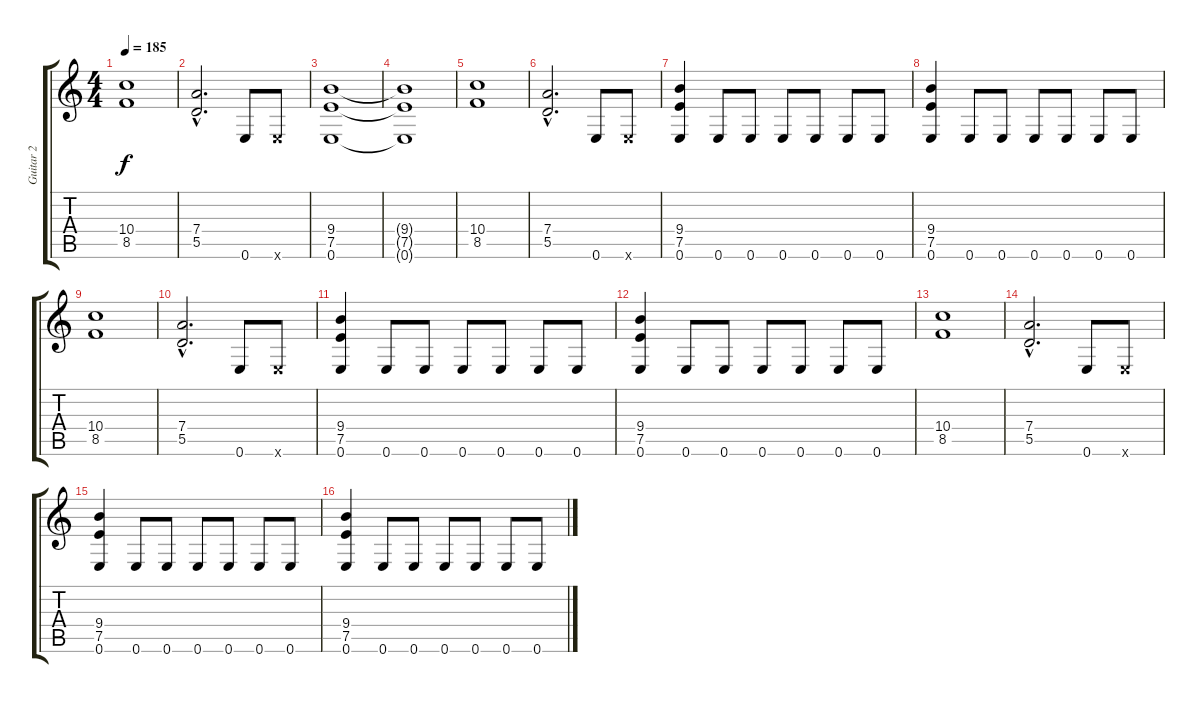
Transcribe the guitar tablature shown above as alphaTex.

\track ("Guitar 2" "Guitar 2") {instrument distortionguitar}
\staff {score tabs}
\tuning (E4 B3 G3 D3 A2 E2) {hide}
\ts (4 4)
\tempo 185
\clef g2
\ks c
(10.4 8.5).1{dy f} |
(7.4{hac} 5.5{hac}).2{d} 0.6.8 0.6{x}.8 |
(9.4 7.5 0.6).1 |
(9.4{t} 7.5{t} 0.6{t}).1 |
(10.4 8.5).1 |
(7.4{hac} 5.5{hac}).2{d} 0.6.8 0.6{x}.8 |
(9.4 7.5 0.6).4 0.6.8 0.6.8 0.6.8 0.6.8 0.6.8 0.6.8 |
(9.4 7.5 0.6).4 0.6.8 0.6.8 0.6.8 0.6.8 0.6.8 0.6.8 |
(10.4 8.5).1 |
(7.4{hac} 5.5{hac}).2{d} 0.6.8 0.6{x}.8 |
(9.4 7.5 0.6).4 0.6.8 0.6.8 0.6.8 0.6.8 0.6.8 0.6.8 |
(9.4 7.5 0.6).4 0.6.8 0.6.8 0.6.8 0.6.8 0.6.8 0.6.8 |
(10.4 8.5).1 |
(7.4{hac} 5.5{hac}).2{d} 0.6.8 0.6{x}.8 |
(9.4 7.5 0.6).4 0.6.8 0.6.8 0.6.8 0.6.8 0.6.8 0.6.8 |
(9.4 7.5 0.6).4 0.6.8 0.6.8 0.6.8 0.6.8 0.6.8 0.6.8
